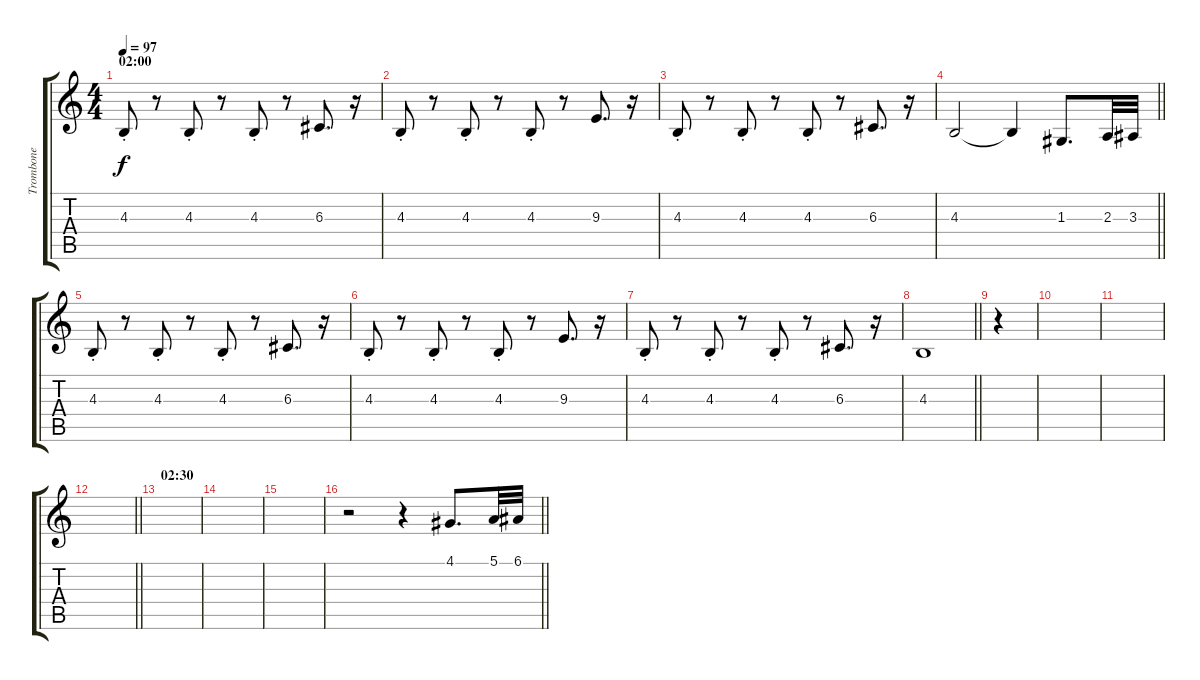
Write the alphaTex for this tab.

\track ("Trombone" "Trombone") {instrument trombone}
\staff {score tabs}
\tuning (E4 B3 G3 D3 A2 E2) {hide}
\ts (4 4)
\section ("" "02:00")
\tempo 97
\clef g2
\ks c
4.3{st}.8{dy f} r.8 4.3{st}.8 r.8 4.3{st}.8 r.8 6.3.8{d} r.16 |
4.3{st}.8 r.8 4.3{st}.8 r.8 4.3{st}.8 r.8 9.3.8{d} r.16 |
4.3{st}.8 r.8 4.3{st}.8 r.8 4.3{st}.8 r.8 6.3.8{d} r.16 |
\barLineRight lightlight
4.3.2 4.3{t}.4 1.3.8{d} 2.3.32 3.3.32 |
4.3{st}.8 r.8 4.3{st}.8 r.8 4.3{st}.8 r.8 6.3.8{d} r.16 |
4.3{st}.8 r.8 4.3{st}.8 r.8 4.3{st}.8 r.8 9.3.8{d} r.16 |
4.3{st}.8 r.8 4.3{st}.8 r.8 4.3{st}.8 r.8 6.3.8{d} r.16 |
\barLineRight lightlight
4.3.1 |
r.4 |
|
|
\barLineRight lightlight
|
\section ("" "02:30")
|
|
|
\barLineRight lightlight
r.2 r.4 4.1.8{d} 5.1.32 6.1.32
